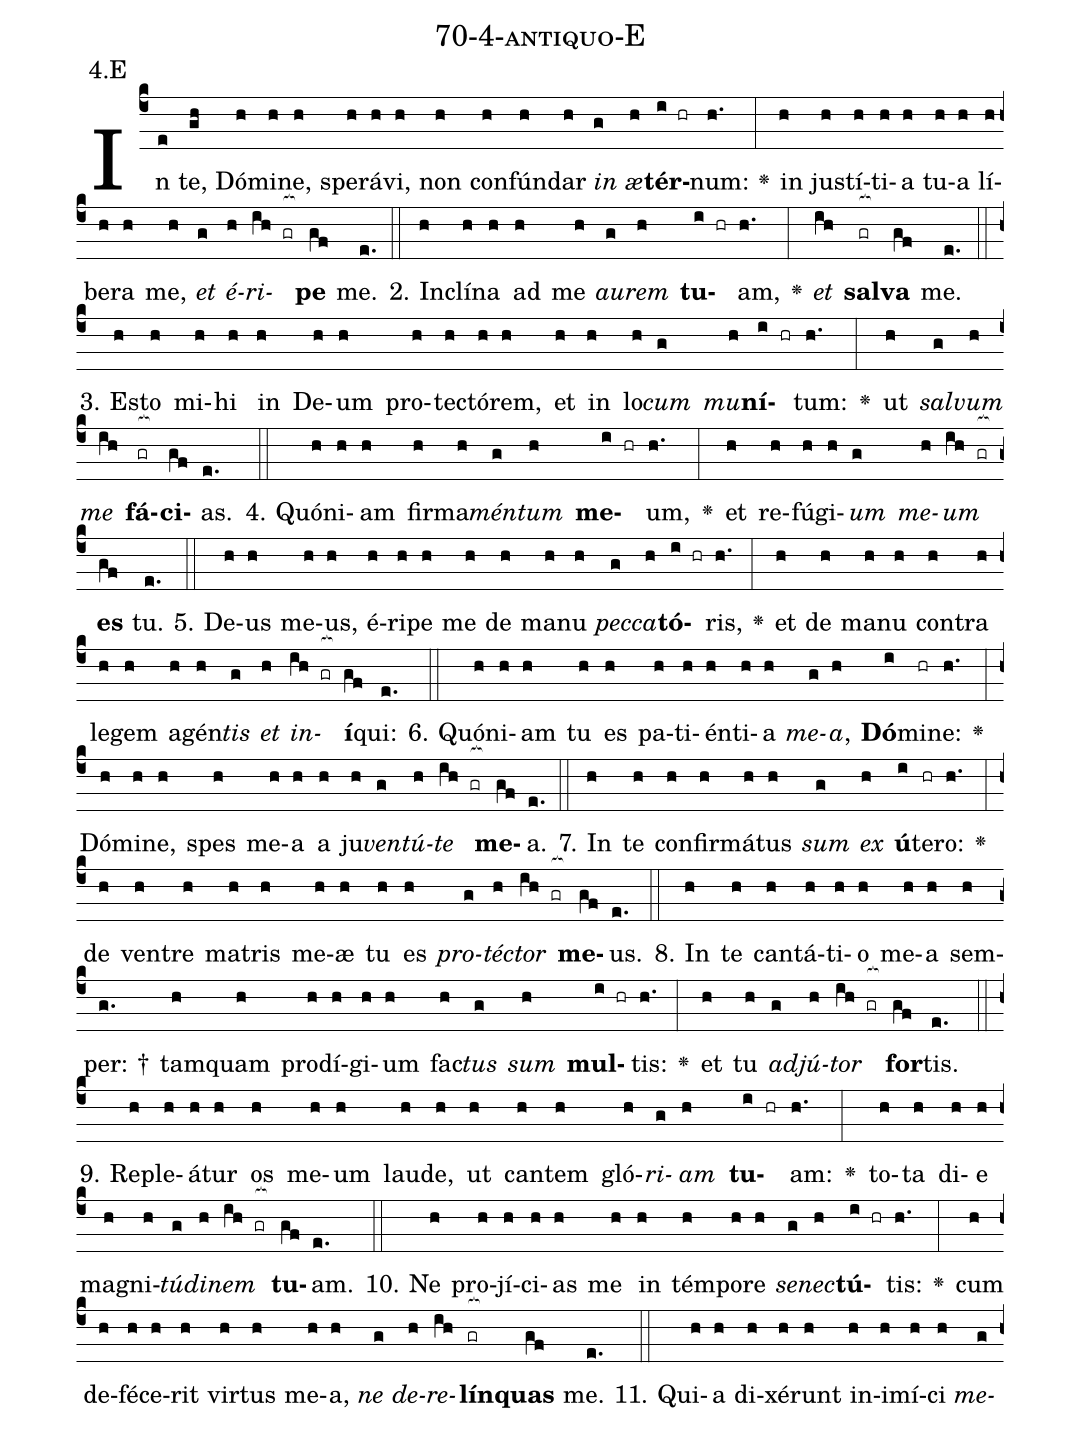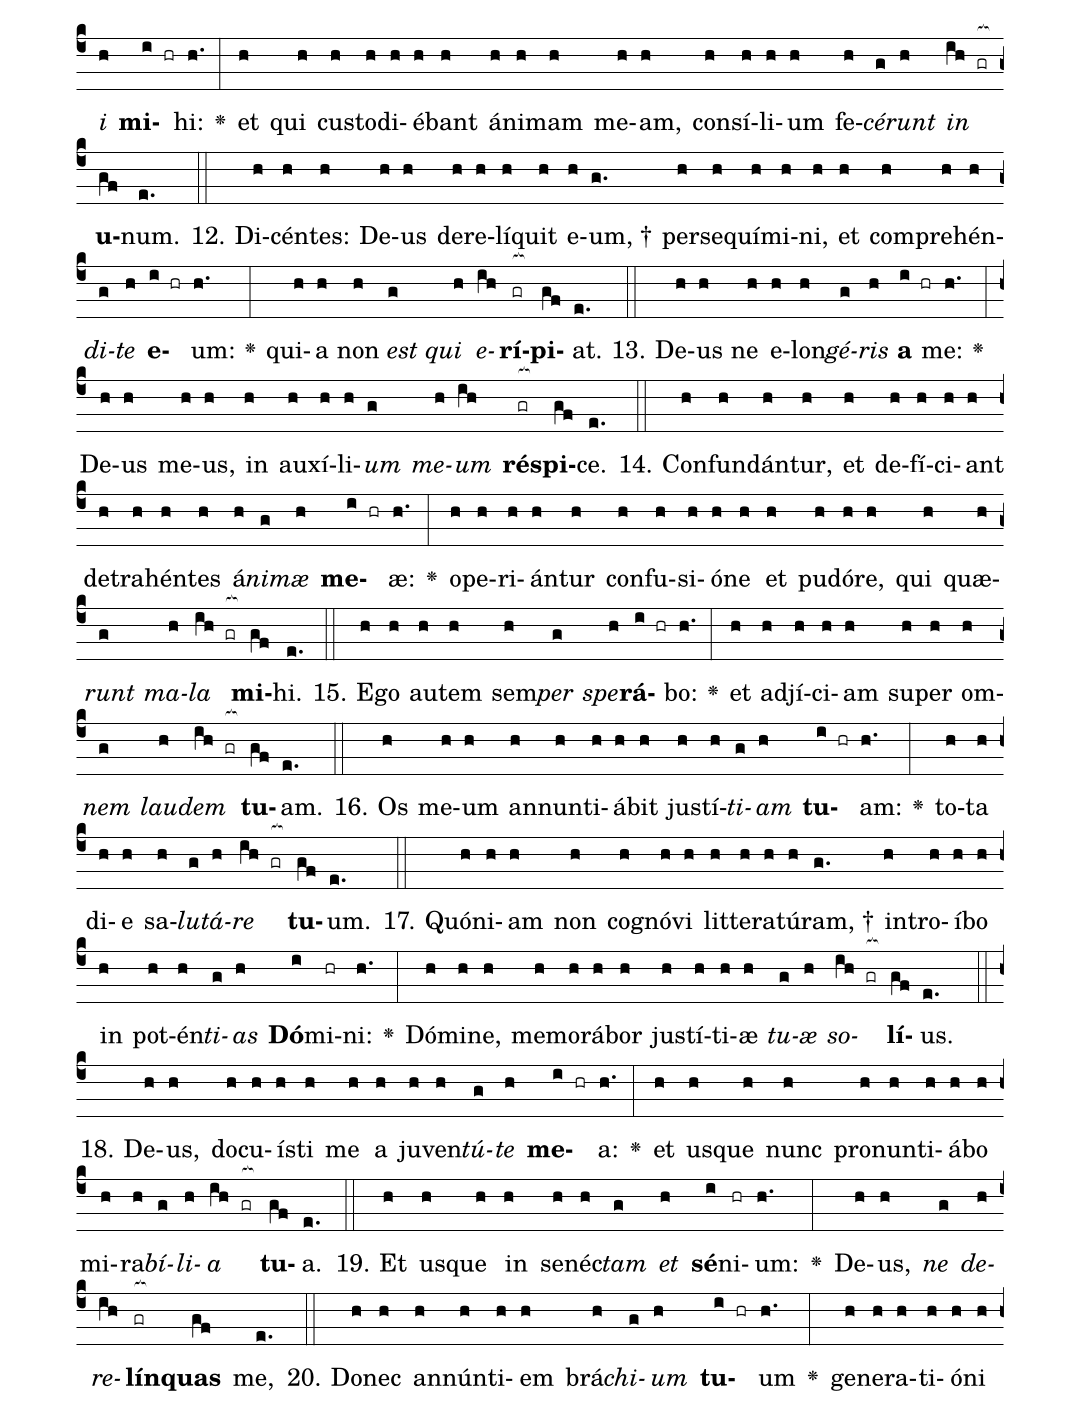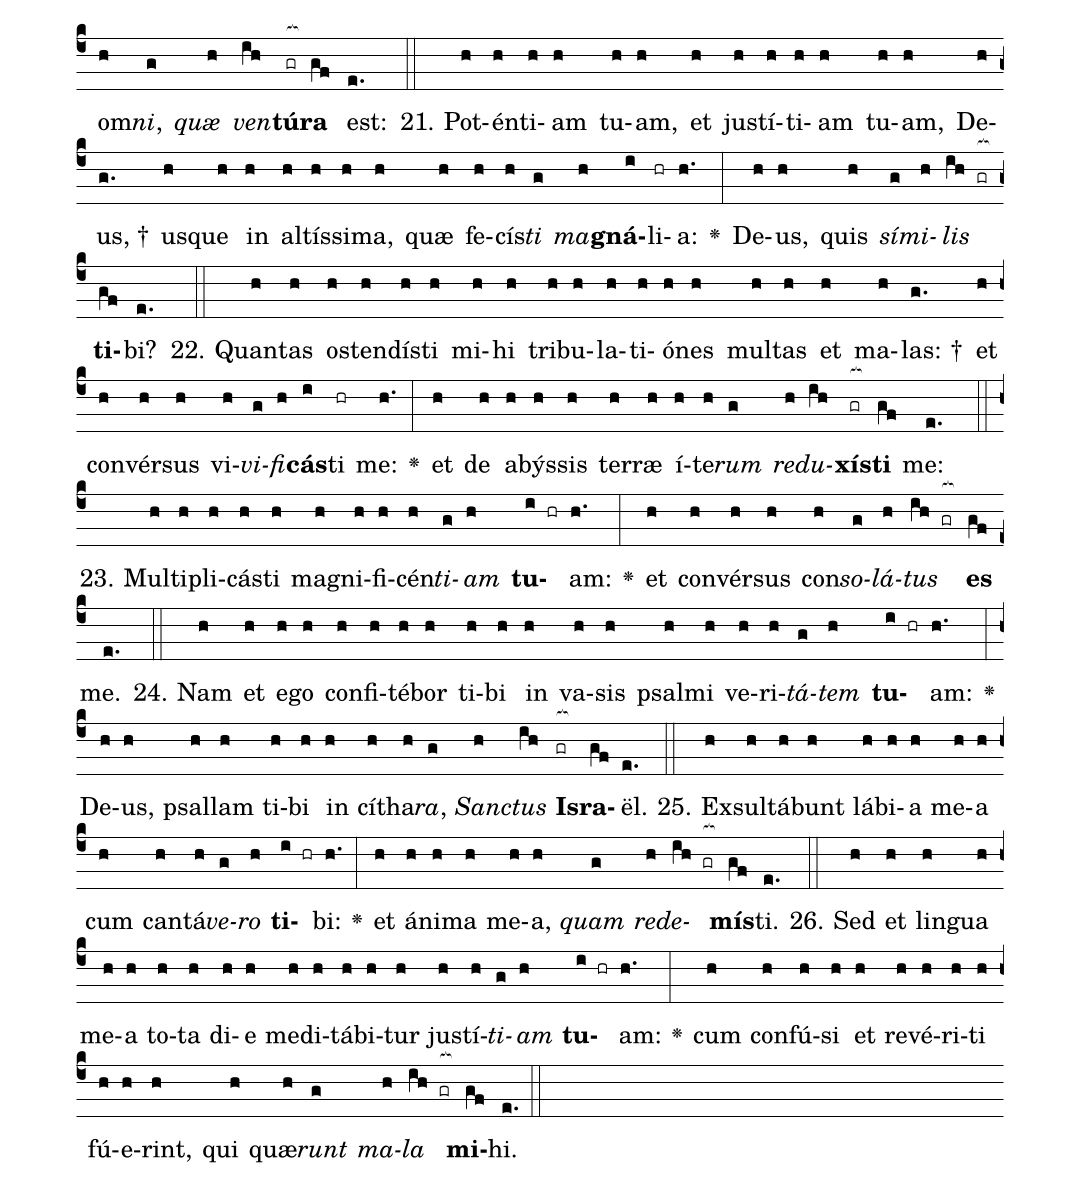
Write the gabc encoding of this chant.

name: 70-4-antiquo-E;
annotation: 4.E;
%%
(c4)In(e) te,(gh) Dó(h)mi(h)ne,(h) spe(h)rá(h)vi,(h) non(h) con(h)fún(h)dar(h) <i>in</i>(g) <i>æ</i>(h)<b>tér</b>(i hr)num:(h.) <v>\greheightstar</v>(:) in(h) jus(h)tí(h)ti(h)a(h) tu(h)a(h) lí(h)be(h)ra(h) me,(h) <i>et</i>(g) <i>é</i>(h)<i>ri</i>(ih gr[ocb:1{])<b>pe</b>(gf[ocb:0}]) me.(e.) (::)
2. In(h)clí(h)na(h) ad(h) me(h) <i>au</i>(g)<i>rem</i>(h) <b>tu</b>(i hr)am,(h.) <v>\greheightstar</v>(:) <i>et</i>(ih) <b>sal</b>(gr[ocb:1{])<b>va</b>(gf[ocb:0}]) me.(e.) (::)
3. Es(h)to(h) mi(h)hi(h) in(h) De(h)um(h) pro(h)tec(h)tó(h)rem,(h) et(h) in(h) lo(h)<i>cum</i>(g) <i>mu</i>(h)<b>ní</b>(i hr)tum:(h.) <v>\greheightstar</v>(:) ut(h) <i>sal</i>(g)<i>vum</i>(h) <i>me</i>(ih) <b>fá</b>(gr[ocb:1{])<b>ci</b>(gf[ocb:0}])as.(e.) (::)
4. Quón(h)i(h)am(h) fir(h)ma(h)<i>mén</i>(g)<i>tum</i>(h) <b>me</b>(i hr)um,(h.) <v>\greheightstar</v>(:) et(h) re(h)fú(h)gi(h)<i>um</i>(g) <i>me</i>(h)<i>um</i>(ih gr[ocb:1{]) <b>es</b>(gf[ocb:0}]) tu.(e.) (::)
5. De(h)us(h) me(h)us,(h) é(h)ri(h)pe(h) me(h) de(h) ma(h)nu(h) <i>pec</i>(g)<i>ca</i>(h)<b>tó</b>(i hr)ris,(h.) <v>\greheightstar</v>(:) et(h) de(h) ma(h)nu(h) con(h)tra(h) le(h)gem(h) a(h)gén(h)<i>tis</i>(g) <i>et</i>(h) <i>in</i>(ih gr[ocb:1{])<b>í</b>(gf[ocb:0}])qui:(e.) (::)
6. Quón(h)i(h)am(h) tu(h) es(h) pa(h)ti(h)én(h)ti(h)a(h) <i>me</i>(g)<i>a</i>,(h) <b>Dó</b>(i)mi(hr)ne:(h.) <v>\greheightstar</v>(:) Dó(h)mi(h)ne,(h) spes(h) me(h)a(h) a(h) ju(h)<i>ven</i>(g)<i>tú</i>(h)<i>te</i>(ih gr[ocb:1{]) <b>me</b>(gf[ocb:0}])a.(e.) (::)
7. In(h) te(h) con(h)fir(h)má(h)tus(h) <i>sum</i>(g) <i>ex</i>(h) <b>ú</b>(i)te(hr)ro:(h.) <v>\greheightstar</v>(:) de(h) ven(h)tre(h) ma(h)tris(h) me(h)æ(h) tu(h) es(h) <i>pro</i>(g)<i>téc</i>(h)<i>tor</i>(ih gr[ocb:1{]) <b>me</b>(gf[ocb:0}])us.(e.) (::)
8. In(h) te(h) can(h)tá(h)ti(h)o(h) me(h)a(h) sem(h)per: †(g.) tam(h)quam(h) prod(h)í(h)gi(h)um(h) fac(h)<i>tus</i>(g) <i>sum</i>(h) <b>mul</b>(i hr)tis:(h.) <v>\greheightstar</v>(:) et(h) tu(h) <i>ad</i>(g)<i>jú</i>(h)<i>tor</i>(ih gr[ocb:1{]) <b>for</b>(gf[ocb:0}])tis.(e.) (::)
9. Re(h)ple(h)á(h)tur(h) os(h) me(h)um(h) lau(h)de,(h) ut(h) can(h)tem(h) gló(h)<i>ri</i>(g)<i>am</i>(h) <b>tu</b>(i hr)am:(h.) <v>\greheightstar</v>(:) to(h)ta(h) di(h)e(h) ma(h)gni(h)<i>tú</i>(g)<i>di</i>(h)<i>nem</i>(ih gr[ocb:1{]) <b>tu</b>(gf[ocb:0}])am.(e.) (::)
10. Ne(h) pro(h)jí(h)ci(h)as(h) me(h) in(h) tém(h)po(h)re(h) <i>se</i>(g)<i>nec</i>(h)<b>tú</b>(i hr)tis:(h.) <v>\greheightstar</v>(:) cum(h) de(h)fé(h)ce(h)rit(h) vir(h)tus(h) me(h)a,(h) <i>ne</i>(g) <i>de</i>(h)<i>re</i>(ih)<b>lín</b>(gr[ocb:1{])<b>quas</b>(gf[ocb:0}]) me.(e.) (::)
11. Qui(h)a(h) di(h)xé(h)runt(h) in(h)i(h)mí(h)ci(h) <i>me</i>(g)<i>i</i>(h) <b>mi</b>(i hr)hi:(h.) <v>\greheightstar</v>(:) et(h) qui(h) cus(h)to(h)di(h)é(h)bant(h) á(h)ni(h)mam(h) me(h)am,(h) con(h)sí(h)li(h)um(h) fe(h)<i>cé</i>(g)<i>runt</i>(h) <i>in</i>(ih gr[ocb:1{]) <b>u</b>(gf[ocb:0}])num.(e.) (::)
12. Di(h)cén(h)tes:(h) De(h)us(h) de(h)re(h)lí(h)quit(h) e(h)um, †(g.) per(h)se(h)quí(h)mi(h)ni,(h) et(h) com(h)pre(h)hén(h)<i>di</i>(g)<i>te</i>(h) <b>e</b>(i hr)um:(h.) <v>\greheightstar</v>(:) qui(h)a(h) non(h) <i>est</i>(g) <i>qui</i>(h) <i>e</i>(ih)<b>rí</b>(gr[ocb:1{])<b>pi</b>(gf[ocb:0}])at.(e.) (::)
13. De(h)us(h) ne(h) e(h)lon(h)<i>gé</i>(g)<i>ris</i>(h) <b>a</b>(i hr) me:(h.) <v>\greheightstar</v>(:) De(h)us(h) me(h)us,(h) in(h) au(h)xí(h)li(h)<i>um</i>(g) <i>me</i>(h)<i>um</i>(ih) <b>ré</b>(gr[ocb:1{])<b>spi</b>(gf[ocb:0}])ce.(e.) (::)
14. Con(h)fun(h)dán(h)tur,(h) et(h) de(h)fí(h)ci(h)ant(h) de(h)tra(h)hén(h)tes(h) á(h)<i>ni</i>(g)<i>mæ</i>(h) <b>me</b>(i hr)æ:(h.) <v>\greheightstar</v>(:) o(h)pe(h)ri(h)án(h)tur(h) con(h)fu(h)si(h)ó(h)ne(h) et(h) pu(h)dó(h)re,(h) qui(h) quæ(h)<i>runt</i>(g) <i>ma</i>(h)<i>la</i>(ih gr[ocb:1{]) <b>mi</b>(gf[ocb:0}])hi.(e.) (::)
15. E(h)go(h) au(h)tem(h) sem(h)<i>per</i>(g) <i>spe</i>(h)<b>rá</b>(i hr)bo:(h.) <v>\greheightstar</v>(:) et(h) ad(h)jí(h)ci(h)am(h) su(h)per(h) om(h)<i>nem</i>(g) <i>lau</i>(h)<i>dem</i>(ih gr[ocb:1{]) <b>tu</b>(gf[ocb:0}])am.(e.) (::)
16. Os(h) me(h)um(h) an(h)nun(h)ti(h)á(h)bit(h) jus(h)tí(h)<i>ti</i>(g)<i>am</i>(h) <b>tu</b>(i hr)am:(h.) <v>\greheightstar</v>(:) to(h)ta(h) di(h)e(h) sa(h)<i>lu</i>(g)<i>tá</i>(h)<i>re</i>(ih gr[ocb:1{]) <b>tu</b>(gf[ocb:0}])um.(e.) (::)
17. Quón(h)i(h)am(h) non(h) co(h)gnó(h)vi(h) lit(h)te(h)ra(h)tú(h)ram, †(g.) in(h)tro(h)í(h)bo(h) in(h) pot(h)én(h)<i>ti</i>(g)<i>as</i>(h) <b>Dó</b>(i)mi(hr)ni:(h.) <v>\greheightstar</v>(:) Dó(h)mi(h)ne,(h) me(h)mo(h)rá(h)bor(h) jus(h)tí(h)ti(h)æ(h) <i>tu</i>(g)<i>æ</i>(h) <i>so</i>(ih gr[ocb:1{])<b>lí</b>(gf[ocb:0}])us.(e.) (::)
18. De(h)us,(h) do(h)cu(h)ís(h)ti(h) me(h) a(h) ju(h)ven(h)<i>tú</i>(g)<i>te</i>(h) <b>me</b>(i hr)a:(h.) <v>\greheightstar</v>(:) et(h) us(h)que(h) nunc(h) pro(h)nun(h)ti(h)á(h)bo(h) mi(h)ra(h)<i>bí</i>(g)<i>li</i>(h)<i>a</i>(ih gr[ocb:1{]) <b>tu</b>(gf[ocb:0}])a.(e.) (::)
19. Et(h) us(h)que(h) in(h) se(h)néc(h)<i>tam</i>(g) <i>et</i>(h) <b>sé</b>(i)ni(hr)um:(h.) <v>\greheightstar</v>(:) De(h)us,(h) <i>ne</i>(g) <i>de</i>(h)<i>re</i>(ih)<b>lín</b>(gr[ocb:1{])<b>quas</b>(gf[ocb:0}]) me,(e.) (::)
20. Do(h)nec(h) an(h)nún(h)ti(h)em(h) brá(h)<i>chi</i>(g)<i>um</i>(h) <b>tu</b>(i hr)um(h.) <v>\greheightstar</v>(:) ge(h)ne(h)ra(h)ti(h)ó(h)ni(h) om(h)<i>ni</i>,(g) <i>quæ</i>(h) <i>ven</i>(ih)<b>tú</b>(gr[ocb:1{])<b>ra</b>(gf[ocb:0}]) est:(e.) (::)
21. Pot(h)én(h)ti(h)am(h) tu(h)am,(h) et(h) jus(h)tí(h)ti(h)am(h) tu(h)am,(h) De(h)us, †(g.) us(h)que(h) in(h) al(h)tís(h)si(h)ma,(h) quæ(h) fe(h)cís(h)<i>ti</i>(g) <i>ma</i>(h)<b>gná</b>(i)li(hr)a:(h.) <v>\greheightstar</v>(:) De(h)us,(h) quis(h) <i>sí</i>(g)<i>mi</i>(h)<i>lis</i>(ih gr[ocb:1{]) <b>ti</b>(gf[ocb:0}])bi?(e.) (::)
22. Quan(h)tas(h) os(h)ten(h)dís(h)ti(h) mi(h)hi(h) tri(h)bu(h)la(h)ti(h)ó(h)nes(h) mul(h)tas(h) et(h) ma(h)las: †(g.) et(h) con(h)vér(h)sus(h) vi(h)<i>vi</i>(g)<i>fi</i>(h)<b>cás</b>(i)ti(hr) me:(h.) <v>\greheightstar</v>(:) et(h) de(h) a(h)býs(h)sis(h) ter(h)ræ(h) í(h)te(h)<i>rum</i>(g) <i>re</i>(h)<i>du</i>(ih)<b>xís</b>(gr[ocb:1{])<b>ti</b>(gf[ocb:0}]) me:(e.) (::)
23. Mul(h)ti(h)pli(h)cás(h)ti(h) ma(h)gni(h)fi(h)cén(h)<i>ti</i>(g)<i>am</i>(h) <b>tu</b>(i hr)am:(h.) <v>\greheightstar</v>(:) et(h) con(h)vér(h)sus(h) con(h)<i>so</i>(g)<i>lá</i>(h)<i>tus</i>(ih gr[ocb:1{]) <b>es</b>(gf[ocb:0}]) me.(e.) (::)
24. Nam(h) et(h) e(h)go(h) con(h)fi(h)té(h)bor(h) ti(h)bi(h) in(h) va(h)sis(h) psal(h)mi(h) ve(h)ri(h)<i>tá</i>(g)<i>tem</i>(h) <b>tu</b>(i hr)am:(h.) <v>\greheightstar</v>(:) De(h)us,(h) psal(h)lam(h) ti(h)bi(h) in(h) cí(h)tha(h)<i>ra</i>,(g) <i>Sanc</i>(h)<i>tus</i>(ih) <b>Is</b>(gr[ocb:1{])<b>ra</b>(gf[ocb:0}])ël.(e.) (::)
25. Ex(h)sul(h)tá(h)bunt(h) lá(h)bi(h)a(h) me(h)a(h) cum(h) can(h)tá(h)<i>ve</i>(g)<i>ro</i>(h) <b>ti</b>(i hr)bi:(h.) <v>\greheightstar</v>(:) et(h) á(h)ni(h)ma(h) me(h)a,(h) <i>quam</i>(g) <i>red</i>(h)<i>e</i>(ih gr[ocb:1{])<b>mís</b>(gf[ocb:0}])ti.(e.) (::)
26. Sed(h) et(h) lin(h)gua(h) me(h)a(h) to(h)ta(h) di(h)e(h) me(h)di(h)tá(h)bi(h)tur(h) jus(h)tí(h)<i>ti</i>(g)<i>am</i>(h) <b>tu</b>(i hr)am:(h.) <v>\greheightstar</v>(:) cum(h) con(h)fú(h)si(h) et(h) re(h)vé(h)ri(h)ti(h) fú(h)e(h)rint,(h) qui(h) quæ(h)<i>runt</i>(g) <i>ma</i>(h)<i>la</i>(ih gr[ocb:1{]) <b>mi</b>(gf[ocb:0}])hi.(e.) (::)
